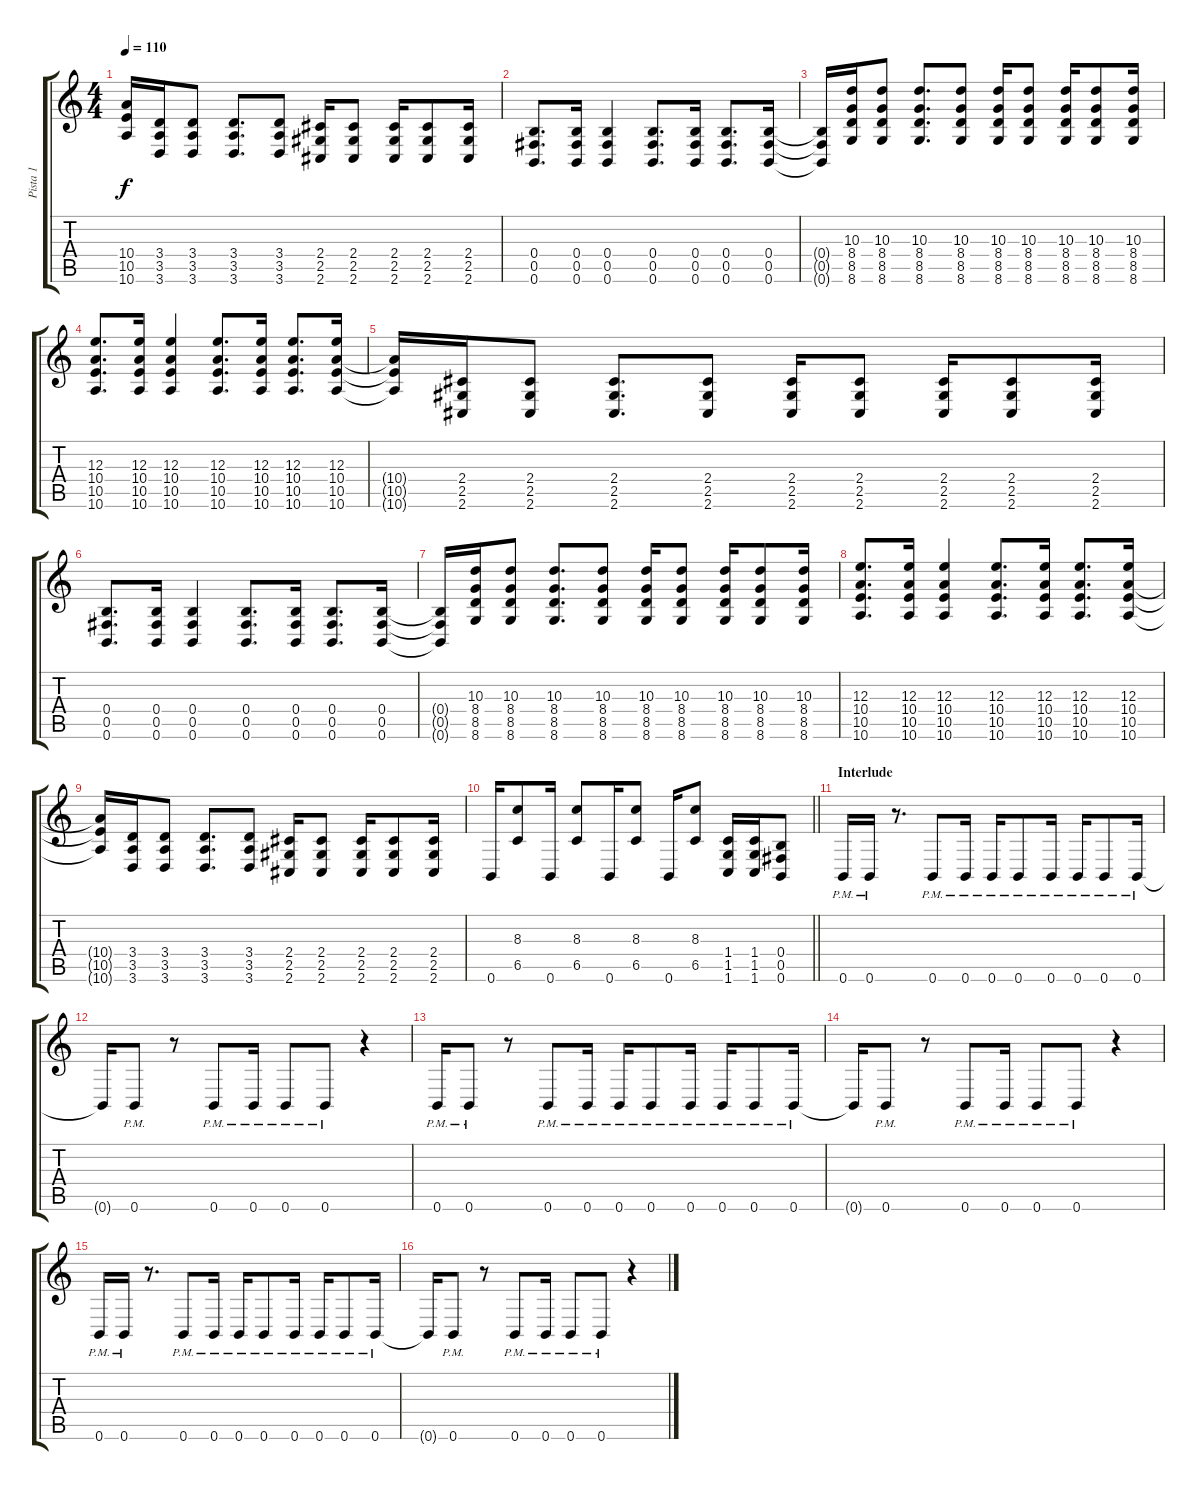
\track ("Pista 1" "Pista 1") {instrument distortionguitar}
\staff {score tabs}
\tuning (Db4 Ab3 E3 B2 Gb2 B1) {hide}
\ts (4 4)
\tempo 110
\clef g2
\ks c
(10.4{t} 10.5{t} 10.6{t}).16{dy f} (3.4 3.5 3.6).16 (3.4 3.5 3.6).8 (3.4 3.5 3.6).8{d} (3.4 3.5 3.6).8 (2.4 2.5 2.6).16 (2.4 2.5 2.6).8 (2.4 2.5 2.6).16 (2.4 2.5 2.6).8 (2.4 2.5 2.6).16 |
(0.4 0.5 0.6).8{d} (0.4 0.5 0.6).16 (0.4 0.5 0.6).4 (0.4 0.5 0.6).8{d} (0.4 0.5 0.6).16 (0.4 0.5 0.6).8{d} (0.4 0.5 0.6).16 |
(0.4{t} 0.5{t} 0.6{t}).16 (10.3 8.4 8.5 8.6).16 (10.3 8.4 8.5 8.6).8 (10.3 8.4 8.5 8.6).8{d} (10.3 8.4 8.5 8.6).8 (10.3 8.4 8.5 8.6).16 (10.3 8.4 8.5 8.6).8 (10.3 8.4 8.5 8.6).16 (10.3 8.4 8.5 8.6).8 (10.3 8.4 8.5 8.6).16 |
(12.3 10.4 10.5 10.6).8{d} (12.3 10.4 10.5 10.6).16 (12.3 10.4 10.5 10.6).4 (12.3 10.4 10.5 10.6).8{d} (12.3 10.4 10.5 10.6).16 (12.3 10.4 10.5 10.6).8{d} (12.3 10.4 10.5 10.6).16 |
(10.4{t} 10.5{t} 10.6{t}).16 (2.4 2.5 2.6).16 (2.4 2.5 2.6).8 (2.4 2.5 2.6).8{d} (2.4 2.5 2.6).8 (2.4 2.5 2.6).16 (2.4 2.5 2.6).8 (2.4 2.5 2.6).16 (2.4 2.5 2.6).8 (2.4 2.5 2.6).16 |
(0.4 0.5 0.6).8{d} (0.4 0.5 0.6).16 (0.4 0.5 0.6).4 (0.4 0.5 0.6).8{d} (0.4 0.5 0.6).16 (0.4 0.5 0.6).8{d} (0.4 0.5 0.6).16 |
(0.4{t} 0.5{t} 0.6{t}).16 (10.3 8.4 8.5 8.6).16 (10.3 8.4 8.5 8.6).8 (10.3 8.4 8.5 8.6).8{d} (10.3 8.4 8.5 8.6).8 (10.3 8.4 8.5 8.6).16 (10.3 8.4 8.5 8.6).8 (10.3 8.4 8.5 8.6).16 (10.3 8.4 8.5 8.6).8 (10.3 8.4 8.5 8.6).16 |
(12.3 10.4 10.5 10.6).8{d} (12.3 10.4 10.5 10.6).16 (12.3 10.4 10.5 10.6).4 (12.3 10.4 10.5 10.6).8{d} (12.3 10.4 10.5 10.6).16 (12.3 10.4 10.5 10.6).8{d} (12.3 10.4 10.5 10.6).16 |
(10.4{t} 10.5{t} 10.6{t}).16 (3.4 3.5 3.6).16 (3.4 3.5 3.6).8 (3.4 3.5 3.6).8{d} (3.4 3.5 3.6).8 (2.4 2.5 2.6).16 (2.4 2.5 2.6).8 (2.4 2.5 2.6).16 (2.4 2.5 2.6).8 (2.4 2.5 2.6).16 |
\barLineRight lightlight
0.6.16 (8.3 6.5).8 0.6.16 (8.3 6.5).8 0.6.16 (8.3 6.5).8 0.6.16 (8.3 6.5).8 (1.4 1.5 1.6).16 (1.4 1.5 1.6).16 (0.4 0.5 0.6).8 |
\section ("" "Interlude")
0.6{pm}.16 0.6{pm}.16 r.8{d} 0.6{pm}.8 0.6{pm}.16 0.6{pm}.16 0.6{pm}.8 0.6{pm}.16 0.6{pm}.16 0.6{pm}.8 0.6{pm}.16 |
0.6{t}.16 0.6{pm}.8 r.8 0.6{pm}.8 0.6{pm}.16 0.6{pm}.8 0.6{pm}.8 r.4 |
0.6{pm}.16 0.6{pm}.8 r.8 0.6{pm}.8 0.6{pm}.16 0.6{pm}.16 0.6{pm}.8 0.6{pm}.16 0.6{pm}.16 0.6{pm}.8 0.6{pm}.16 |
0.6{t}.16 0.6{pm}.8 r.8 0.6{pm}.8 0.6{pm}.16 0.6{pm}.8 0.6{pm}.8 r.4 |
0.6{pm}.16 0.6{pm}.16 r.8{d} 0.6{pm}.8 0.6{pm}.16 0.6{pm}.16 0.6{pm}.8 0.6{pm}.16 0.6{pm}.16 0.6{pm}.8 0.6{pm}.16 |
0.6{t}.16 0.6{pm}.8 r.8 0.6{pm}.8 0.6{pm}.16 0.6{pm}.8 0.6{pm}.8 r.4
